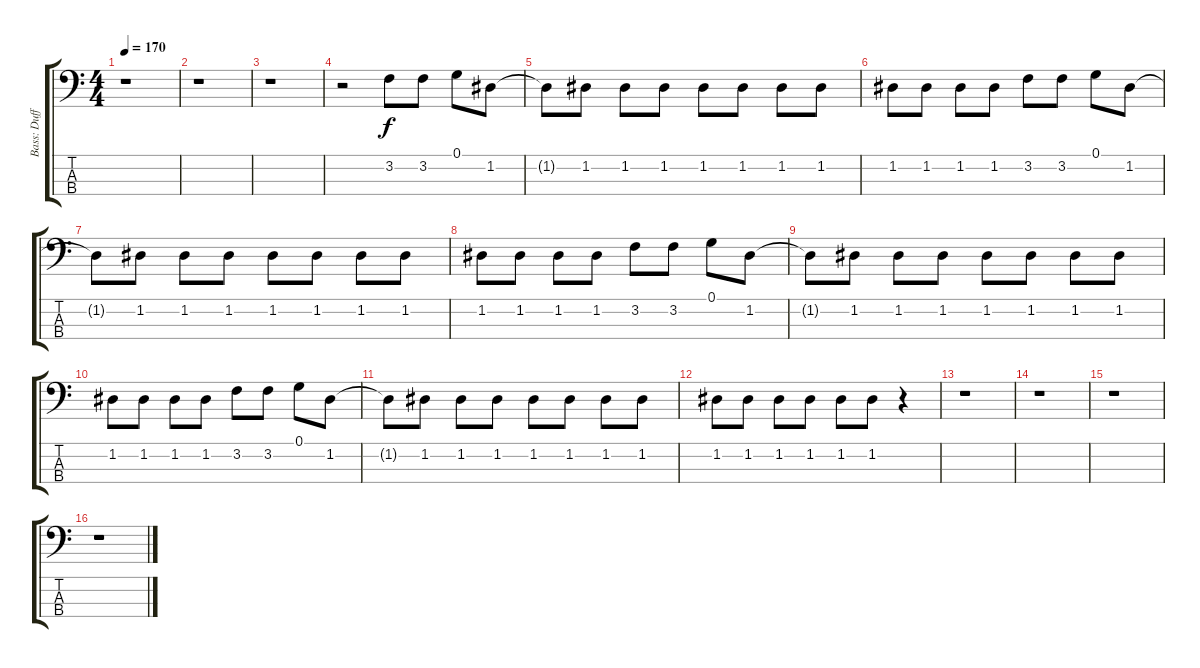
\track ("Bass: Duff" "Bass: Duff") {instrument electricbassfinger}
\staff {score tabs}
\tuning (G2 D2 A1 E1) {hide}
\ts (4 4)
\tempo 170
\clef f4
\ks c
r.1{dy f} |
r.1 |
r.1 |
r.2 3.2.8 3.2.8 0.1.8 1.2.8 |
1.2{t}.8 1.2.8 1.2.8 1.2.8 1.2.8 1.2.8 1.2.8 1.2.8 |
1.2.8 1.2.8 1.2.8 1.2.8 3.2.8 3.2.8 0.1.8 1.2.8 |
1.2{t}.8 1.2.8 1.2.8 1.2.8 1.2.8 1.2.8 1.2.8 1.2.8 |
1.2.8 1.2.8 1.2.8 1.2.8 3.2.8 3.2.8 0.1.8 1.2.8 |
1.2{t}.8 1.2.8 1.2.8 1.2.8 1.2.8 1.2.8 1.2.8 1.2.8 |
1.2.8 1.2.8 1.2.8 1.2.8 3.2.8 3.2.8 0.1.8 1.2.8 |
1.2{t}.8 1.2.8 1.2.8 1.2.8 1.2.8 1.2.8 1.2.8 1.2.8 |
1.2.8 1.2.8 1.2.8 1.2.8 1.2.8 1.2.8 r.4 |
r.1 |
r.1 |
r.1 |
r.1
